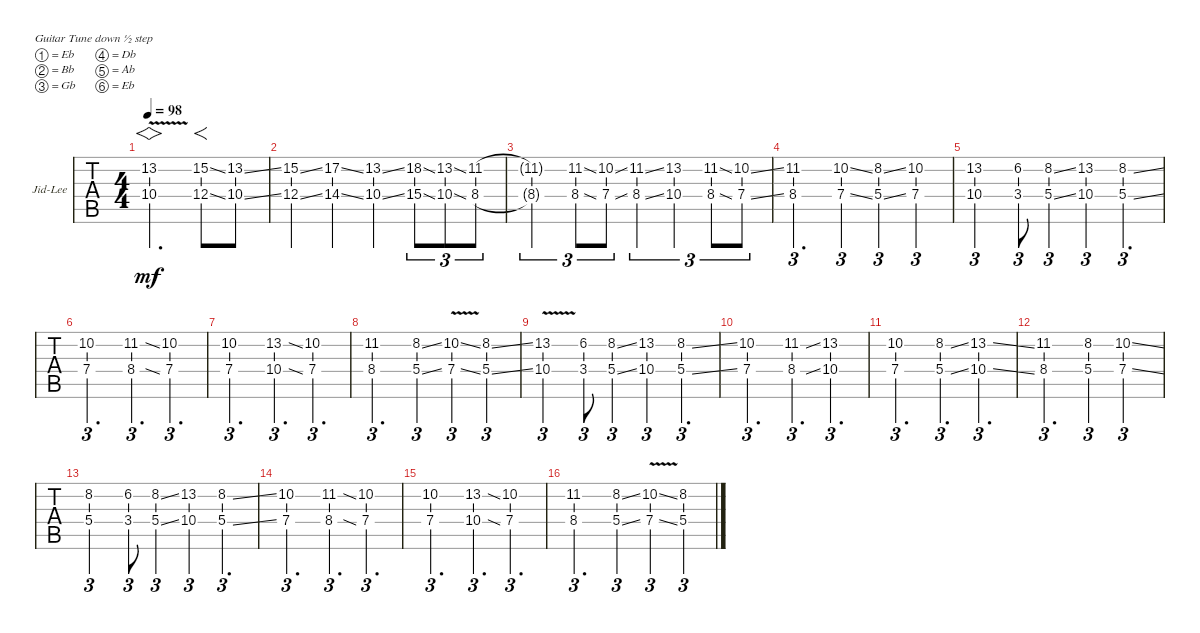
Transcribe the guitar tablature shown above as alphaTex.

\defaultSystemsLayout 4
\bracketExtendMode groupsimilarinstruments
\firstSystemTrackNameOrientation horizontal
\otherSystemsTrackNameOrientation horizontal
\track ("Jid-Lee" "Jid-Lee") {instrument distortionguitar}
\staff {tabs}
\tuning (Eb4 Bb3 Gb3 Db3 Ab2 Eb2)
\ts (4 4)
\tempo 98
\clef g2
\ks c
(10.4{v} 13.2{v}).2{vs d dy mf} (15.2{ss} 12.4{ss}).8{f} (13.2{ss} 10.4{ss}).8 |
(15.2{ss} 12.4{ss}).4 (14.4{ss} 17.2{ss}).4 (10.4{ss} 13.2{ss}).4 (18.2{ss} 15.4{ss}).8{tu (3 2)} (13.2{ss} 10.4{ss}).8{tu (3 2)} (11.2 8.4).8{tu (3 2)} |
(11.2{t} 8.4{t}).2{tu (3 2)} (8.4{ss} 11.2{ss}).8{tu (3 2)} (7.4{ss} 10.2{ss}).8{tu (3 2)} (8.4{ss} 11.2{ss}).4{tu (3 2)} (10.4 13.2).4{tu (3 2)} (8.4{ss} 11.2{ss}).8{tu (3 2)} (7.4{ss} 10.2{ss}).8{tu (3 2)} |
(8.4 11.2).2{d tu (3 2)} (7.4{ss} 10.2{ss}).4{tu (3 2)} (5.4{ss} 8.2{ss}).4{tu (3 2)} (7.4 10.2).4{tu (3 2)} |
(10.4 13.2).2{tu (3 2)} (6.2 3.4).8{tu (3 2)} (5.4{ss} 8.2{ss}).4{tu (3 2)} (10.4 13.2).4{tu (3 2)} (8.2{ss} 5.4{ss}).4{d tu (3 2)} |
(7.4 10.2).2{d tu (3 2)} (8.4{ss} 11.2{ss}).4{d tu (3 2)} (7.4 10.2).4{d tu (3 2)} |
(7.4 10.2).2{d tu (3 2)} (10.4{ss} 13.2{ss}).4{d tu (3 2)} (7.4 10.2).4{d tu (3 2)} |
(8.4 11.2).2{d tu (3 2)} (5.4{ss} 8.2{ss}).4{tu (3 2)} (7.4{v ss} 10.2{v ss}).4{tu (3 2)} (5.4{ss} 8.2{ss}).4{tu (3 2)} |
(10.4{v} 13.2{v}).2{tu (3 2)} (6.2 3.4).8{tu (3 2)} (5.4{ss} 8.2{ss}).4{tu (3 2)} (10.4 13.2).4{tu (3 2)} (8.2{ss} 5.4{ss}).4{d tu (3 2)} |
(7.4 10.2).2{d tu (3 2)} (8.4{ss} 11.2{ss}).4{d tu (3 2)} (10.4 13.2).4{d tu (3 2)} |
(7.4 10.2).2{d tu (3 2)} (5.4{ss} 8.2{ss}).4{d tu (3 2)} (10.4{ss} 13.2{ss}).4{d tu (3 2)} |
(8.4 11.2).2{d tu (3 2)} (8.2 5.4).4{tu (3 2)} (7.4{ss} 10.2{ss}).2{tu (3 2)} |
(5.4 8.2).2{tu (3 2)} (6.2 3.4).8{tu (3 2)} (5.4{ss} 8.2{ss}).4{tu (3 2)} (10.4 13.2).4{tu (3 2)} (8.2{ss} 5.4{ss}).4{d tu (3 2)} |
(7.4 10.2).2{d tu (3 2)} (8.4{ss} 11.2{ss}).4{d tu (3 2)} (7.4 10.2).4{d tu (3 2)} |
(7.4 10.2).2{d tu (3 2)} (10.4{ss} 13.2{ss}).4{d tu (3 2)} (7.4 10.2).4{d tu (3 2)} |
(8.4 11.2).2{d tu (3 2)} (5.4{ss} 8.2{ss}).4{tu (3 2)} (7.4{v ss} 10.2{v ss}).4{tu (3 2)} (5.4{ss} 8.2{ss}).4{tu (3 2)}
